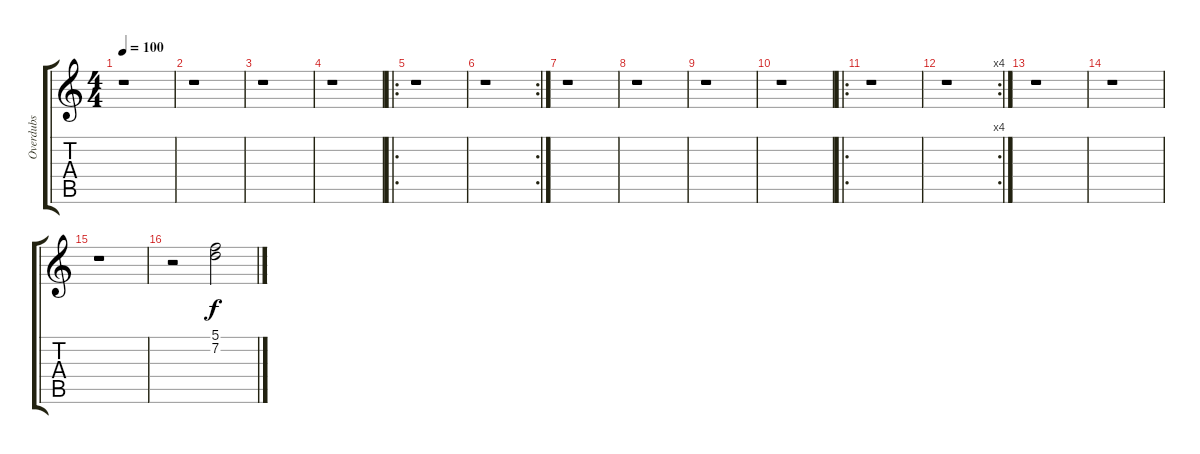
\track ("Overdubs" "Overdubs") {instrument distortionguitar}
\staff {score tabs}
\tuning (C4 G3 Eb3 Bb2 F2 C2) {hide}
\ts (4 4)
\tempo 100
\clef g2
\ks c
r.1{dy f} |
r.1 |
r.1 |
r.1 |
\ro
r.1 |
\rc 2
r.1 |
r.1 |
r.1 |
r.1 |
r.1 |
\ro
r.1 |
\rc 4
r.1 |
r.1 |
r.1 |
r.1 |
r.2 (5.1 7.2).2
